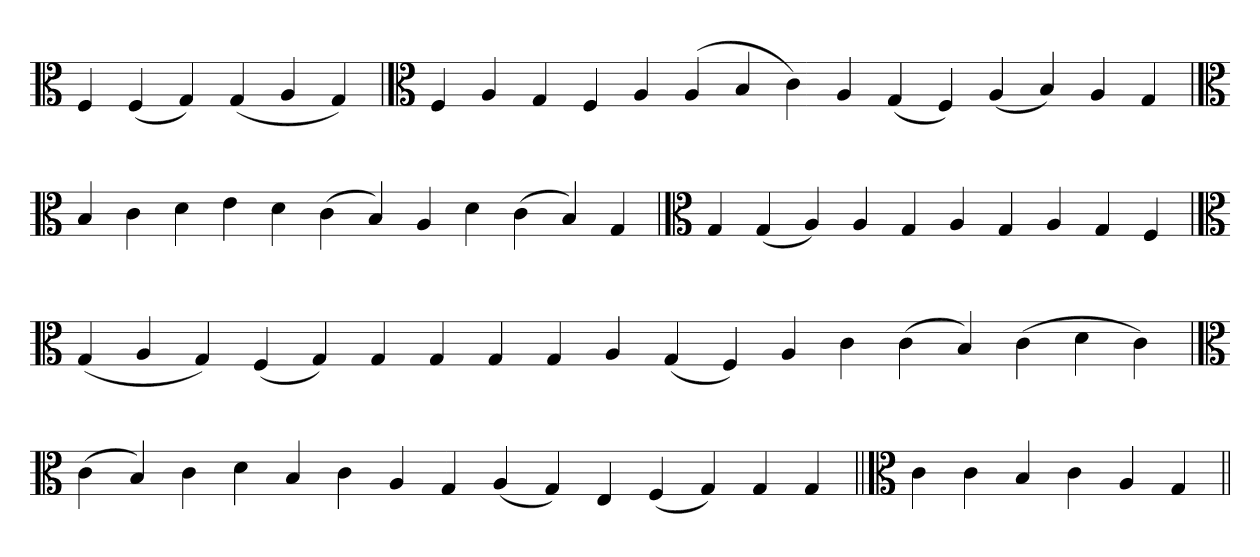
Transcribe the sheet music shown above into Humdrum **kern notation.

**kern
*part1
*staff1
*clefC3
=
4F
(4F
4G)
(4G
4A
4G)
=`
*clefC3
4F
4A
4G
4F
4A
(4A
4B
4c)
4A
(4G
4F)
(4A
4B)
4A
4G
='
*clefC3
4B
4c
4d
4e
4d
(4c
4B)
4A
4d
(4c
4B)
4G
=
*clefC3
4G
(4G
4A)
4A
4G
4A
4G
4A
4G
4F
='
*clefC3
(4G
4A
4G)
(4F
4G)
4G
4G
4G
4G
4A
(4G
4F)
4A
4c
(4c
4B)
(4c
4d
4c)
='
*clefC3
(4c
4B)
4c
4d
4B
4c
4A
4G
(4A
4G)
4E
(4F
4G)
4G
4G
=||
*clefC3
4c
4c
4B
4c
4A
4G
=||
*-
